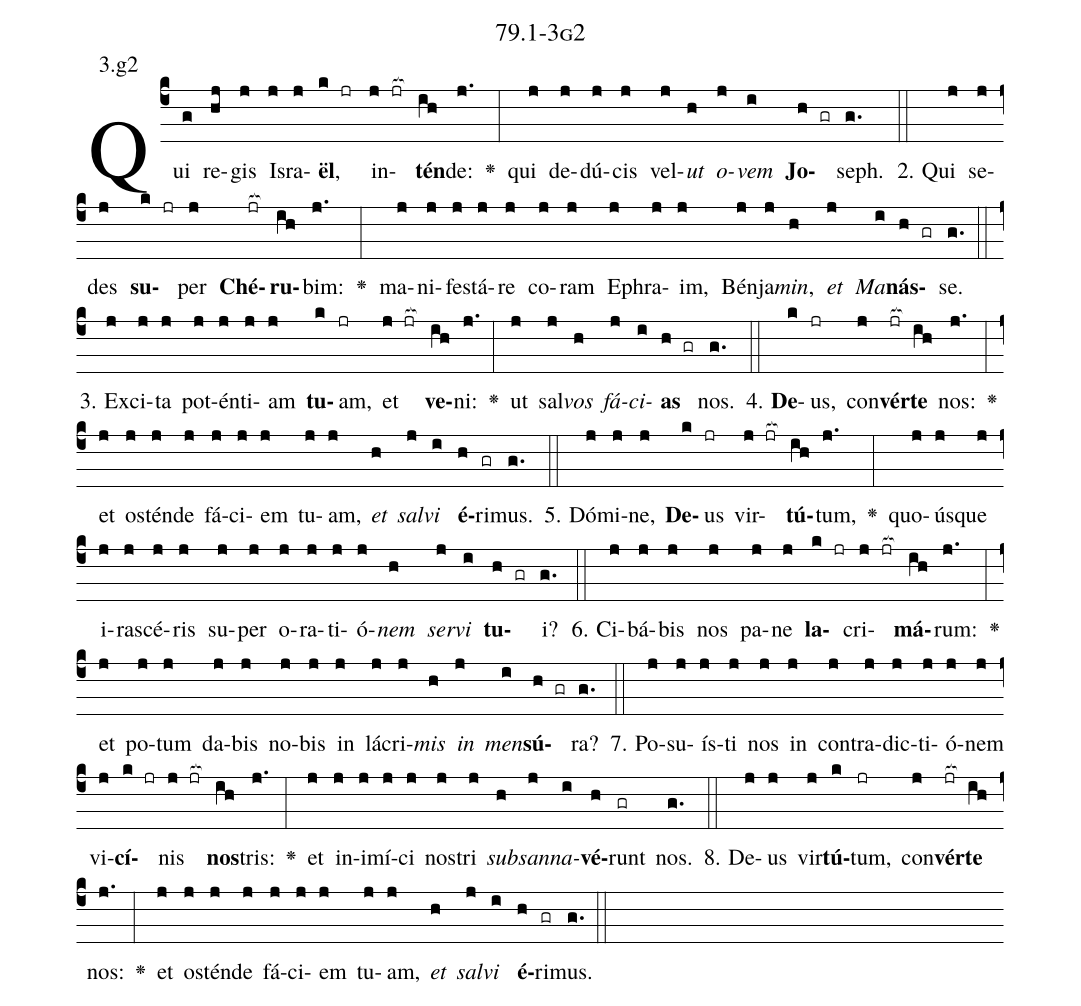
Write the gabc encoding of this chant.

name: 79.1-3g2;
annotation: 3.g2;
%%
(c4)Qui(g) re(hj)gis(j) Is(j)ra(j)<b>ël</b>,(k jr) in(j jr[ocb:1{])<b>tén</b>(ih[ocb:0}])de:(j.) <v>\greheightstar</v>(:) qui(j) de(j)dú(j)cis(j) vel(j)<i>ut</i>(h) <i>o</i>(j)<i>vem</i>(i) <b>Jo</b>(h gr)seph.(g.) (::)
2. Qui(j) se(j)des(j) <b>su</b>(k jr)per(j) <b>Ché</b>(jr[ocb:1{])<b>ru</b>(ih[ocb:0}])bim:(j.) <v>\greheightstar</v>(:) ma(j)ni(j)fes(j)tá(j)re(j) co(j)ram(j) E(j)phra(j)im,(j) Bén(j)ja(j)<i>min</i>,(h) <i>et</i>(j) <i>Ma</i>(i)<b>nás</b>(h gr)se.(g.) (::)
3. Ex(j)ci(j)ta(j) pot(j)én(j)ti(j)am(j) <b>tu</b>(k)am,(jr) et(j jr[ocb:1{]) <b>ve</b>(ih[ocb:0}])ni:(j.) <v>\greheightstar</v>(:) ut(j) sal(j)<i>vos</i>(h) <i>fá</i>(j)<i>ci</i>(i)<b>as</b>(h gr) nos.(g.) (::)
4. <b>De</b>(k)us,(jr) con(j)<b>vér</b>(jr[ocb:1{])<b>te</b>(ih[ocb:0}]) nos:(j.) <v>\greheightstar</v>(:) et(j) os(j)tén(j)de(j) fá(j)ci(j)em(j) tu(j)am,(j) <i>et</i>(h) <i>sal</i>(j)<i>vi</i>(i) <b>é</b>(h)ri(gr)mus.(g.) (::)
5. Dó(j)mi(j)ne,(j) <b>De</b>(k)us(jr) vir(j jr[ocb:1{])<b>tú</b>(ih[ocb:0}])tum,(j.) <v>\greheightstar</v>(:) quo(j)ús(j)que(j) i(j)ra(j)scé(j)ris(j) su(j)per(j) o(j)ra(j)ti(j)ó(j)<i>nem</i>(h) <i>ser</i>(j)<i>vi</i>(i) <b>tu</b>(h gr)i?(g.) (::)
6. Ci(j)bá(j)bis(j) nos(j) pa(j)ne(j) <b>la</b>(k jr)cri(j jr[ocb:1{])<b>má</b>(ih[ocb:0}])rum:(j.) <v>\greheightstar</v>(:) et(j) po(j)tum(j) da(j)bis(j) no(j)bis(j) in(j) lá(j)cri(j)<i>mis</i>(h) <i>in</i>(j) <i>men</i>(i)<b>sú</b>(h gr)ra?(g.) (::)
7. Po(j)su(j)ís(j)ti(j) nos(j) in(j) con(j)tra(j)dic(j)ti(j)ó(j)nem(j) vi(j)<b>cí</b>(k jr)nis(j jr[ocb:1{]) <b>nos</b>(ih[ocb:0}])tris:(j.) <v>\greheightstar</v>(:) et(j) in(j)i(j)mí(j)ci(j) nos(j)tri(j) <i>sub</i>(h)<i>san</i>(j)<i>na</i>(i)<b>vé</b>(h)runt(gr) nos.(g.) (::)
8. De(j)us(j) vir(j)<b>tú</b>(k)tum,(jr) con(j)<b>vér</b>(jr[ocb:1{])<b>te</b>(ih[ocb:0}]) nos:(j.) <v>\greheightstar</v>(:) et(j) os(j)tén(j)de(j) fá(j)ci(j)em(j) tu(j)am,(j) <i>et</i>(h) <i>sal</i>(j)<i>vi</i>(i) <b>é</b>(h)ri(gr)mus.(g.) (::)
